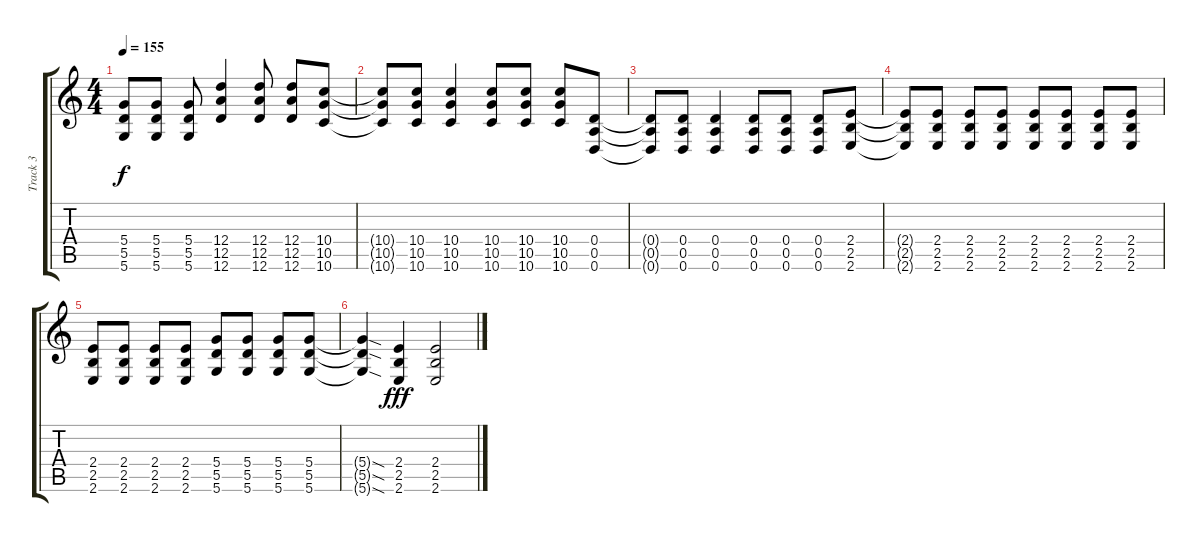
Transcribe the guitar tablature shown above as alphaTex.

\track ("Track 3" "Track 3") {instrument overdrivenguitar}
\staff {score tabs}
\tuning (E4 B3 G3 D3 A2 D2) {hide}
\ts (4 4)
\tempo 155
\clef g2
\ks c
(5.4{t} 5.5{t} 5.6{t}).8{dy f} (5.4 5.5 5.6).8 (5.4 5.5 5.6).8 (12.4 12.5 12.6).4 (12.4 12.5 12.6).8 (12.4 12.5 12.6).8 (10.4 10.5 10.6).8 |
(10.4{t} 10.5{t} 10.6{t}).8 (10.4 10.5 10.6).8 (10.4 10.5 10.6).4 (10.4 10.5 10.6).8 (10.4 10.5 10.6).8 (10.4 10.5 10.6).8 (0.4 0.5 0.6).8 |
(0.4{t} 0.5{t} 0.6{t}).8 (0.4 0.5 0.6).8 (0.4 0.5 0.6).4 (0.4 0.5 0.6).8 (0.4 0.5 0.6).8 (0.4 0.5 0.6).8 (2.4 2.5 2.6).8 |
(2.4{t} 2.5{t} 2.6{t}).8 (2.4 2.5 2.6).8 (2.4 2.5 2.6).8 (2.4 2.5 2.6).8 (2.4 2.5 2.6).8 (2.4 2.5 2.6).8 (2.4 2.5 2.6).8 (2.4 2.5 2.6).8 |
(2.4 2.5 2.6).8 (2.4 2.5 2.6).8 (2.4 2.5 2.6).8 (2.4 2.5 2.6).8 (5.4 5.5 5.6).8 (5.4 5.5 5.6).8 (5.4 5.5 5.6).8 (5.4 5.5 5.6).8 |
(5.4{sod t} 5.5{sod t} 5.6{sod t}).4 (2.4 2.5 2.6).4{dy fff} (2.4 2.5 2.6).2
